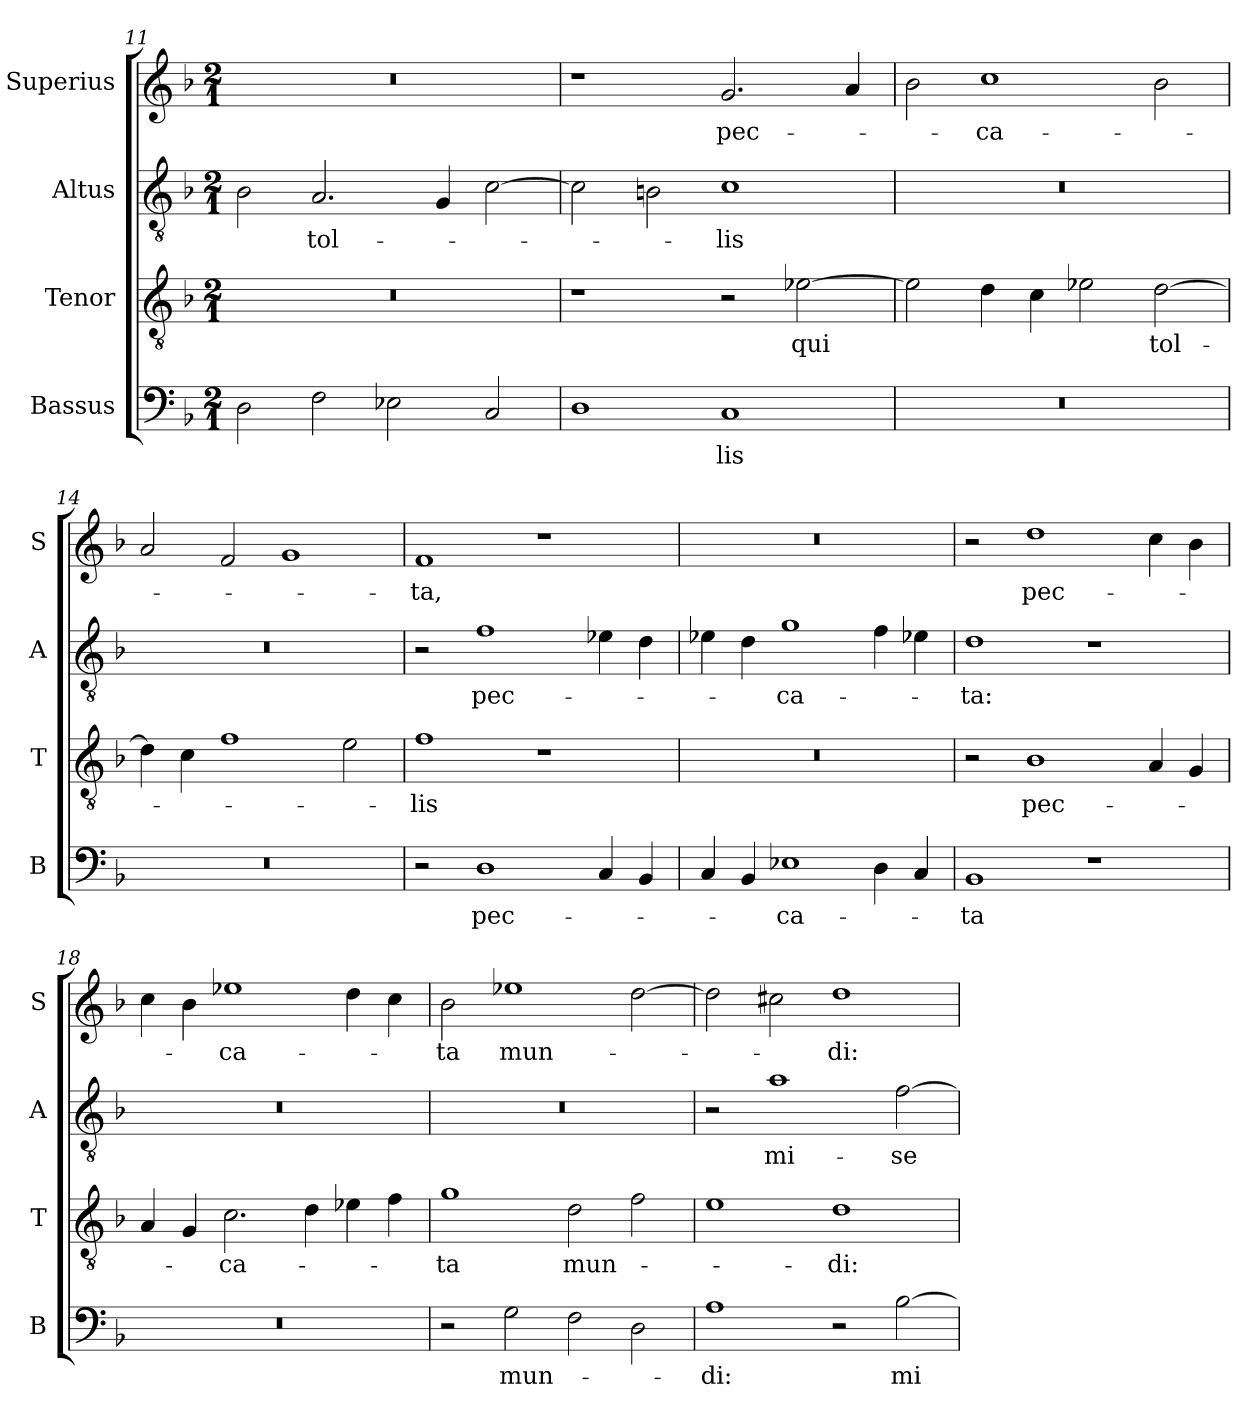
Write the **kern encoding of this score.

**kern	**text	**kern	**text	**kern	**text	**kern	**text
*part4	*part4	*part3	*part3	*part2	*part2	*part1	*part1
*staff4	*staff4	*staff3	*staff3	*staff2	*staff2	*staff1	*staff1
*I"Bassus	*	*I"Tenor	*	*I"Altus	*	*I"Superius	*
*I'B	*	*I'T	*	*I'A	*	*I'S	*
*clefF4	*	*clefGv2	*	*clefGv2	*	*clefG2	*
*k[b-]	*	*k[b-]	*	*k[b-]	*	*k[b-]	*
*M2/1	*	*M2/1	*	*M2/1	*	*M2/1	*
=11	=11	=11	=11	=11	=11	=11	=11
2D	.	0r	.	2B-	.	0r	.
2F	.	.	.	2.A	tol-	.	.
2E-i	.	.	.	.	.	.	.
.	.	.	.	4G	.	.	.
2C	.	.	.	[2c	.	.	.
=12	=12	=12	=12	=12	=12	=12	=12
1D	.	1r	.	2c]	.	1r	.
.	.	.	.	2Bn	.	.	.
1C	-lis	2r	.	1c	-lis	2.g	pec-
.	.	[2e-X	qui	.	.	.	.
.	.	.	.	.	.	4a	.
=13	=13	=13	=13	=13	=13	=13	=13
0r	.	2e-]	.	0r	.	2b-	.
.	.	4d	.	.	.	1cc	-ca-
.	.	4c	.	.	.	.	.
.	.	2e-X	.	.	.	.	.
.	.	[2d	tol-	.	.	2b-	.
=14	=14	=14	=14	=14	=14	=14	=14
0r	.	4d]	.	0r	.	2a	.
.	.	4c	.	.	.	.	.
.	.	1f	.	.	.	2f	.
.	.	.	.	.	.	1g	.
.	.	2e	.	.	.	.	.
=15	=15	=15	=15	=15	=15	=15	=15
2r	.	1f	-lis	2r	.	1f	-ta,
1D	pec-	.	.	1f	pec-	.	.
.	.	1r	.	.	.	1r	.
4C	.	.	.	4e-X	.	.	.
4BB-	.	.	.	4d	.	.	.
=16	=16	=16	=16	=16	=16	=16	=16
4C	.	0r	.	4e-X	.	0r	.
4BB-	.	.	.	4d	.	.	.
1E-X	-ca-	.	.	1g	-ca-	.	.
4D	.	.	.	4f	.	.	.
4C	.	.	.	4e-X	.	.	.
=17	=17	=17	=17	=17	=17	=17	=17
1BB-	-ta	2r	.	1d	-ta:	2r	.
!	!	!	!	!	!	!	!LO:LY:i
.	.	1B-	pec-	.	.	1dd	pec-
1r	.	.	.	1r	.	.	.
.	.	4A	.	.	.	4cc	.
.	.	4G	.	.	.	4b-	.
=18	=18	=18	=18	=18	=18	=18	=18
0r	.	4A	.	0r	.	4cc	.
.	.	4G	.	.	.	4b-	.
!	!	!	!	!	!	!	!LO:LY:i
.	.	2.c	-ca-	.	.	1ee-X	-ca-
.	.	4d	.	.	.	.	.
.	.	4e-X	.	.	.	4dd	.
.	.	4f	.	.	.	4cc	.
=19	=19	=19	=19	=19	=19	=19	=19
!	!	!	!	!	!	!	!LO:LY:i
2r	.	1g	-ta	0r	.	2b-	-ta
2G	mun-	.	.	.	.	1ee-X	mun-
2F	.	2d	mun-	.	.	.	.
2D	.	2f	.	.	.	[2dd	.
=20	=20	=20	=20	=20	=20	=20	=20
1A	-di:	1e	.	2r	.	2dd]	.
.	.	.	.	1a	mi-	2cc#X	.
2r	.	1d	-di:	.	.	1dd	-di:
!	!LO:LY:i	!	!	!	!	!	!
[2B-	mi-	.	.	[2f	-se-	.	.
=	=	=	=	=	=	=	=
*-	*-	*-	*-	*-	*-	*-	*-
